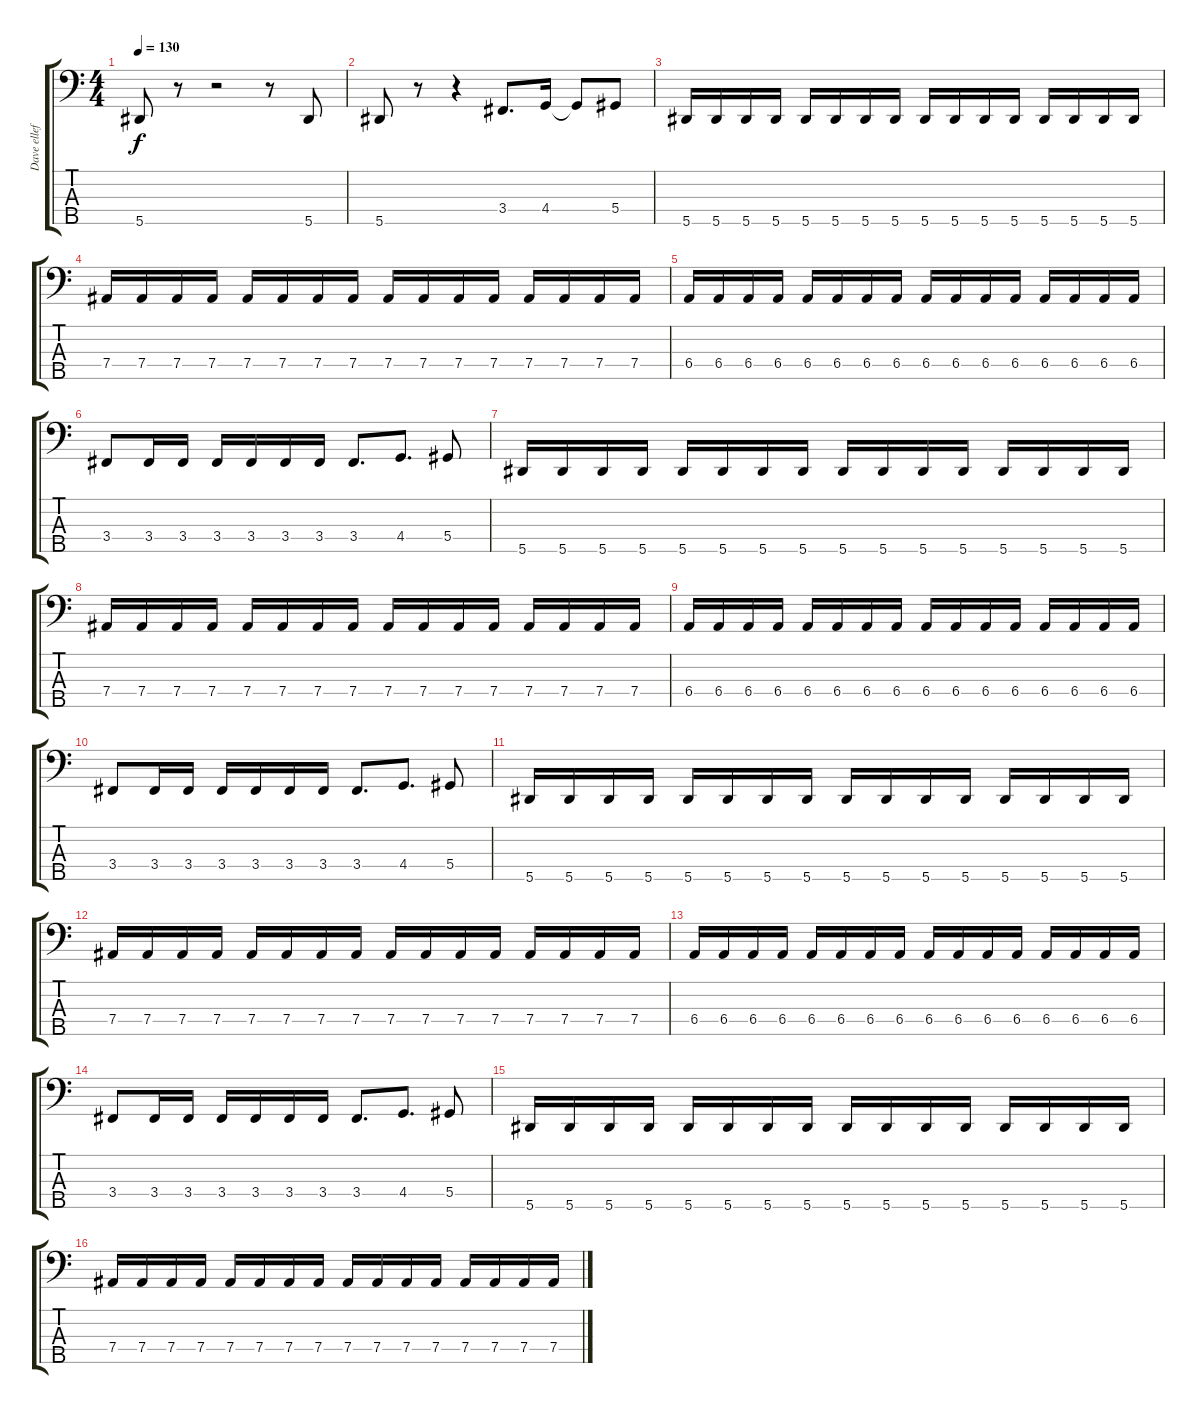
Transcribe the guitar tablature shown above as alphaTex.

\track ("Dave ellefson" "Dave ellef") {instrument electricbasspick}
\staff {score tabs}
\tuning (Gb2 Db2 Ab1 Eb1 Bb0) {hide}
\ts (4 4)
\tempo 130
\clef f4
\ks c
5.5.8{dy f} r.8 r.2 r.8 5.5.8 |
5.5.8 r.8 r.4 3.4.8{d} 4.4.16 4.4{t}.8 5.4.8 |
5.5.16 5.5.16 5.5.16 5.5.16 5.5.16 5.5.16 5.5.16 5.5.16 5.5.16 5.5.16 5.5.16 5.5.16 5.5.16 5.5.16 5.5.16 5.5.16 |
7.4.16 7.4.16 7.4.16 7.4.16 7.4.16 7.4.16 7.4.16 7.4.16 7.4.16 7.4.16 7.4.16 7.4.16 7.4.16 7.4.16 7.4.16 7.4.16 |
6.4.16 6.4.16 6.4.16 6.4.16 6.4.16 6.4.16 6.4.16 6.4.16 6.4.16 6.4.16 6.4.16 6.4.16 6.4.16 6.4.16 6.4.16 6.4.16 |
3.4.8 3.4.16 3.4.16 3.4.16 3.4.16 3.4.16 3.4.16 3.4.8{d} 4.4.8{d} 5.4.8 |
5.5.16 5.5.16 5.5.16 5.5.16 5.5.16 5.5.16 5.5.16 5.5.16 5.5.16 5.5.16 5.5.16 5.5.16 5.5.16 5.5.16 5.5.16 5.5.16 |
7.4.16 7.4.16 7.4.16 7.4.16 7.4.16 7.4.16 7.4.16 7.4.16 7.4.16 7.4.16 7.4.16 7.4.16 7.4.16 7.4.16 7.4.16 7.4.16 |
6.4.16 6.4.16 6.4.16 6.4.16 6.4.16 6.4.16 6.4.16 6.4.16 6.4.16 6.4.16 6.4.16 6.4.16 6.4.16 6.4.16 6.4.16 6.4.16 |
3.4.8 3.4.16 3.4.16 3.4.16 3.4.16 3.4.16 3.4.16 3.4.8{d} 4.4.8{d} 5.4.8 |
5.5.16 5.5.16 5.5.16 5.5.16 5.5.16 5.5.16 5.5.16 5.5.16 5.5.16 5.5.16 5.5.16 5.5.16 5.5.16 5.5.16 5.5.16 5.5.16 |
7.4.16 7.4.16 7.4.16 7.4.16 7.4.16 7.4.16 7.4.16 7.4.16 7.4.16 7.4.16 7.4.16 7.4.16 7.4.16 7.4.16 7.4.16 7.4.16 |
6.4.16 6.4.16 6.4.16 6.4.16 6.4.16 6.4.16 6.4.16 6.4.16 6.4.16 6.4.16 6.4.16 6.4.16 6.4.16 6.4.16 6.4.16 6.4.16 |
3.4.8 3.4.16 3.4.16 3.4.16 3.4.16 3.4.16 3.4.16 3.4.8{d} 4.4.8{d} 5.4.8 |
5.5.16 5.5.16 5.5.16 5.5.16 5.5.16 5.5.16 5.5.16 5.5.16 5.5.16 5.5.16 5.5.16 5.5.16 5.5.16 5.5.16 5.5.16 5.5.16 |
7.4.16 7.4.16 7.4.16 7.4.16 7.4.16 7.4.16 7.4.16 7.4.16 7.4.16 7.4.16 7.4.16 7.4.16 7.4.16 7.4.16 7.4.16 7.4.16
